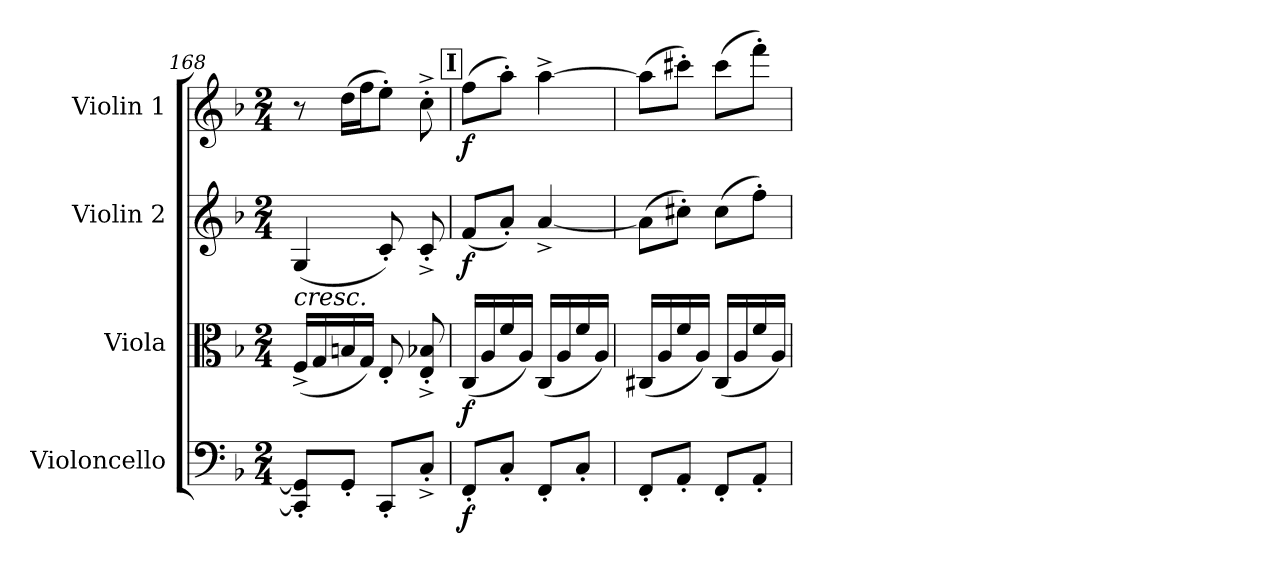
**kern	**dynam	**kern	**dynam	**kern	**dynam	**kern	**dynam
*part4	*part4	*part3	*part3	*part2	*part2	*part1	*part1
*staff4	*staff4	*staff3	*staff3	*staff2	*staff2	*staff1	*staff1
*I"Violoncello	*	*I"Viola	*	*I"Violin 2	*	*I"Violin 1	*
*I'Vc	*	*I'Vla	*	*I'Vln	*	*I'Vln	*
*clefF4	*	*clefC3	*	*clefG2	*	*clefG2	*
*k[b-]	*	*k[b-]	*	*k[b-]	*	*k[b-]	*
*M2/4	*	*M2/4	*	*M2/4	*	*M2/4	*
=168	=168	=168	=168	=168	=168	=168	=168
!	!	!	!	!	!LO:HP:b	!	!
8CC/]' 8GG/]'L	.	(16F^/LL	.	(4G/	<	8r	.
.	.	16G/	.	.	.	.	.
8GG'/J	.	16Bn/	.	.	.	(16dd\LL	.
.	.	16G/JJ)	.	.	.	16ff\J	.
8CC'/L	.	8E'/	.	8c'/)	.	8ee'\J)	.
8C'^/J	.	8E/'^ 8B-X/'^	.	8c'^/	.	8cc'^\	.
!!LO:REH:place=s1:a:B:cj:fs=14:t=I
=169	=169	=169	=169	=169	=169	=169	=169
!	!LO:DY:b	!	!LO:DY:b	!	!LO:DY:b	!	!LO:DY:b
8FF'/L	f	(16C/LL	f	(8f/L	f	(8ff\L	f
.	.	16A/	.	.	.	.	.
8C'/J	.	16f/	.	8a'/J)	.	8aa'\J)	.
.	.	16A/JJ)	.	.	.	.	.
8FF'/L	.	(16C/LL	.	[4a^/	.	[4aa^\	.
.	.	16A/	.	.	.	.	.
8C'/J	.	16f/	.	.	.	.	.
.	.	16A/JJ)	.	.	.	.	.
!!LO:LB:g=z
=170	=170	=170	=170	=170	=170	=170	=170
8FF'/L	.	(16C#X/LL	.	(8a\L]	.	(8aa\L]	.
.	.	16A/	.	.	.	.	.
8AA'/J	.	16f/	.	8cc#X'\J)	.	8ccc#X'\J)	.
.	.	16A/JJ)	.	.	.	.	.
8FF'/L	.	(16C#/LL	.	(8cc#\L	.	(8ccc#\L	.
.	.	16A/	.	.	.	.	.
8AA'/J	.	16f/	.	8ff'\J)	.	8fff'\J)	.
.	.	16A/JJ)	.	.	.	.	.
.	.	.	.	.	[	.	.
=	=	=	=	=	=	=	=
*-	*-	*-	*-	*-	*-	*-	*-
